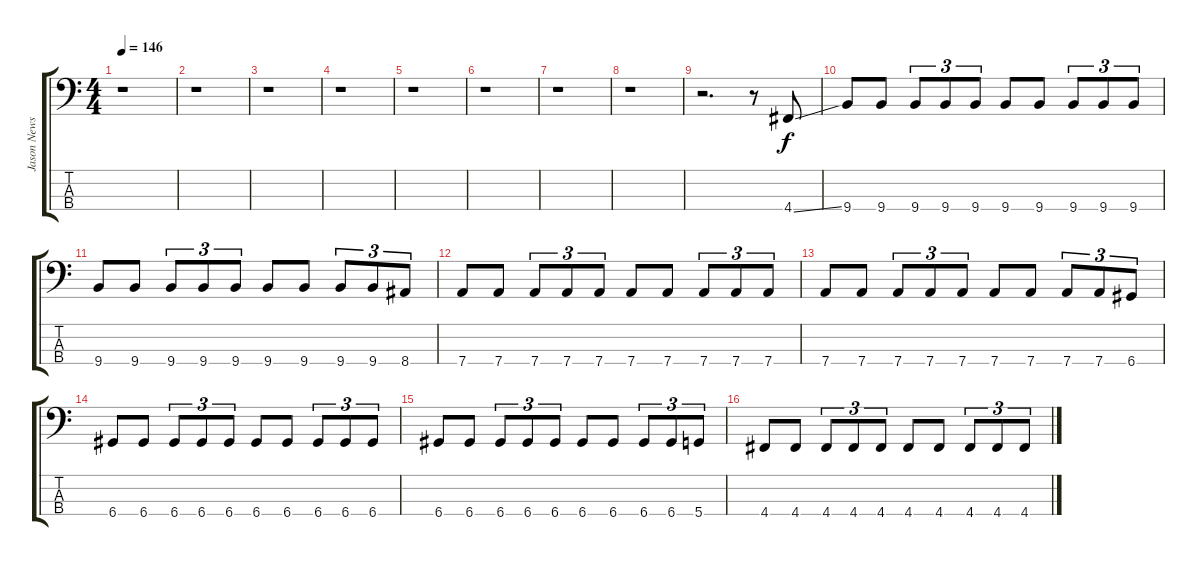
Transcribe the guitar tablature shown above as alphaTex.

\track ("Jason Newsted" "Jason News") {instrument electricbasspick}
\staff {score tabs}
\tuning (F2 C2 G1 D1) {hide}
\ts (4 4)
\tempo 146
\clef f4
\ks c
r.1{dy f instrument electricbasspick} |
r.1 |
r.1 |
r.1 |
r.1 |
r.1 |
r.1 |
r.1 |
r.2{d} r.8 4.4{ss}.8 |
9.4.8 9.4.8 9.4.8{tu (3 2)} 9.4.8{tu (3 2)} 9.4.8{tu (3 2)} 9.4.8 9.4.8 9.4.8{tu (3 2)} 9.4.8{tu (3 2)} 9.4.8{tu (3 2)} |
9.4.8 9.4.8 9.4.8{tu (3 2)} 9.4.8{tu (3 2)} 9.4.8{tu (3 2)} 9.4.8 9.4.8 9.4.8{tu (3 2)} 9.4.8{tu (3 2)} 8.4.8{tu (3 2)} |
7.4.8 7.4.8 7.4.8{tu (3 2)} 7.4.8{tu (3 2)} 7.4.8{tu (3 2)} 7.4.8 7.4.8 7.4.8{tu (3 2)} 7.4.8{tu (3 2)} 7.4.8{tu (3 2)} |
7.4.8 7.4.8 7.4.8{tu (3 2)} 7.4.8{tu (3 2)} 7.4.8{tu (3 2)} 7.4.8 7.4.8 7.4.8{tu (3 2)} 7.4.8{tu (3 2)} 6.4.8{tu (3 2)} |
6.4.8 6.4.8 6.4.8{tu (3 2)} 6.4.8{tu (3 2)} 6.4.8{tu (3 2)} 6.4.8 6.4.8 6.4.8{tu (3 2)} 6.4.8{tu (3 2)} 6.4.8{tu (3 2)} |
6.4.8 6.4.8 6.4.8{tu (3 2)} 6.4.8{tu (3 2)} 6.4.8{tu (3 2)} 6.4.8 6.4.8 6.4.8{tu (3 2)} 6.4.8{tu (3 2)} 5.4.8{tu (3 2)} |
4.4.8 4.4.8 4.4.8{tu (3 2)} 4.4.8{tu (3 2)} 4.4.8{tu (3 2)} 4.4.8 4.4.8 4.4.8{tu (3 2)} 4.4.8{tu (3 2)} 4.4.8{tu (3 2)}
